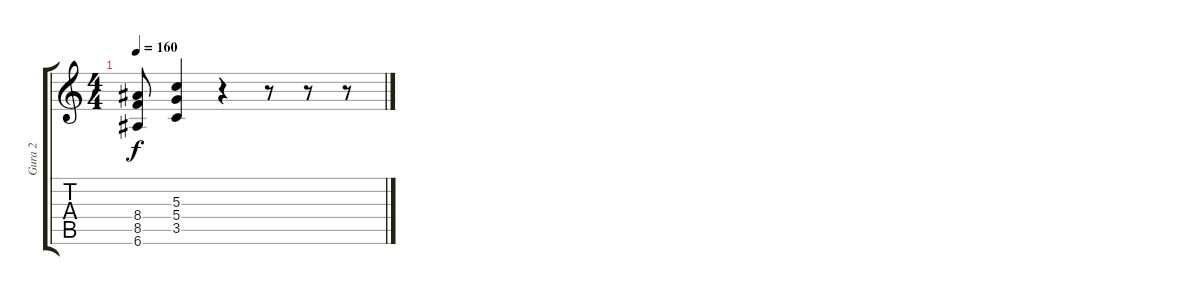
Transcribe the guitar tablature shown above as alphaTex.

\track ("Gura 2" "Gura 2") {instrument distortionguitar}
\staff {score tabs}
\tuning (E4 B3 G3 D3 A2 E2) {hide}
\ts (4 4)
\tempo 160
\clef g2
\ks c
(8.4 8.5 6.6).8{dy f} (5.3 5.4 3.5).4 r.4 r.8 r.8 r.8
